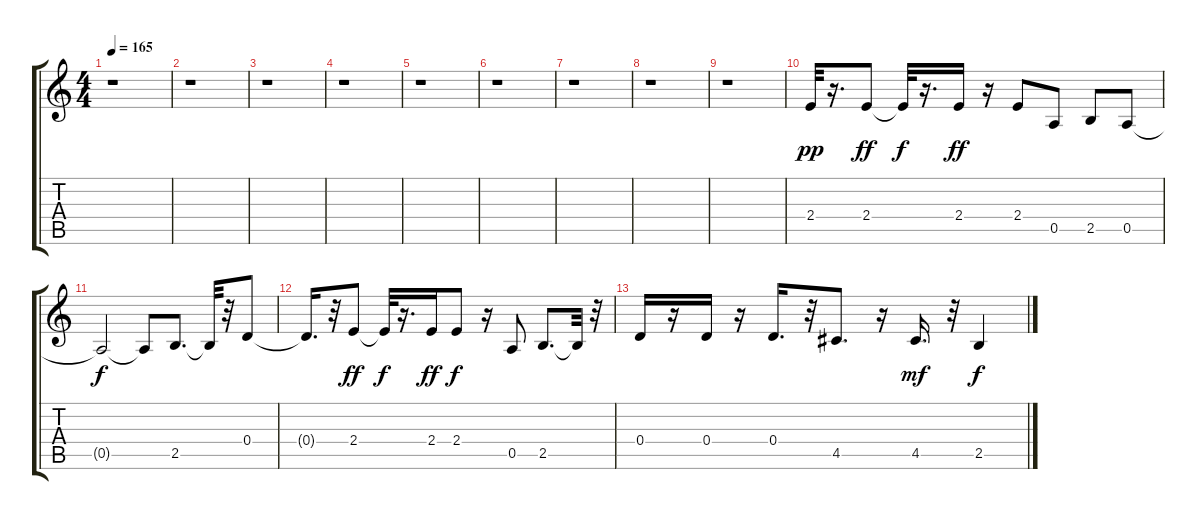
\track "" {solo instrument overdrivenguitar}
\staff {score tabs}
\tuning (E4 B3 G3 D3 A2 E2) {hide}
\ts (4 4)
\tempo 165
\clef g2
\ks c
r.1{dy f} |
r.1 |
r.1 |
r.1 |
r.1 |
r.1 |
r.1 |
r.1 |
r.1 |
2.4.32{dy pp} r.16{d} 2.4.8{dy ff} 2.4{t}.32{dy f} r.16{d} 2.4.16{dy ff} r.16 2.4.8 0.5.8 2.5.8 0.5.8 |
0.5{t}.2{dy f} 0.5{t}.8 2.5.8{d} 2.5{t}.32 r.32 0.4.8 |
0.4{t}.16{d} r.32 2.4.8{dy ff} 2.4{t}.32{dy f} r.16{d} 2.4.16{dy ff} 2.4.8{dy f} r.16 0.5.8 2.5.8{d} 2.5{t}.32 r.32 |
0.4.16 r.16 0.4.16 r.16 0.4.16{d} r.32 4.5.8{d} r.16 4.5.16{d dy mf} r.32 2.5.4{dy f}
